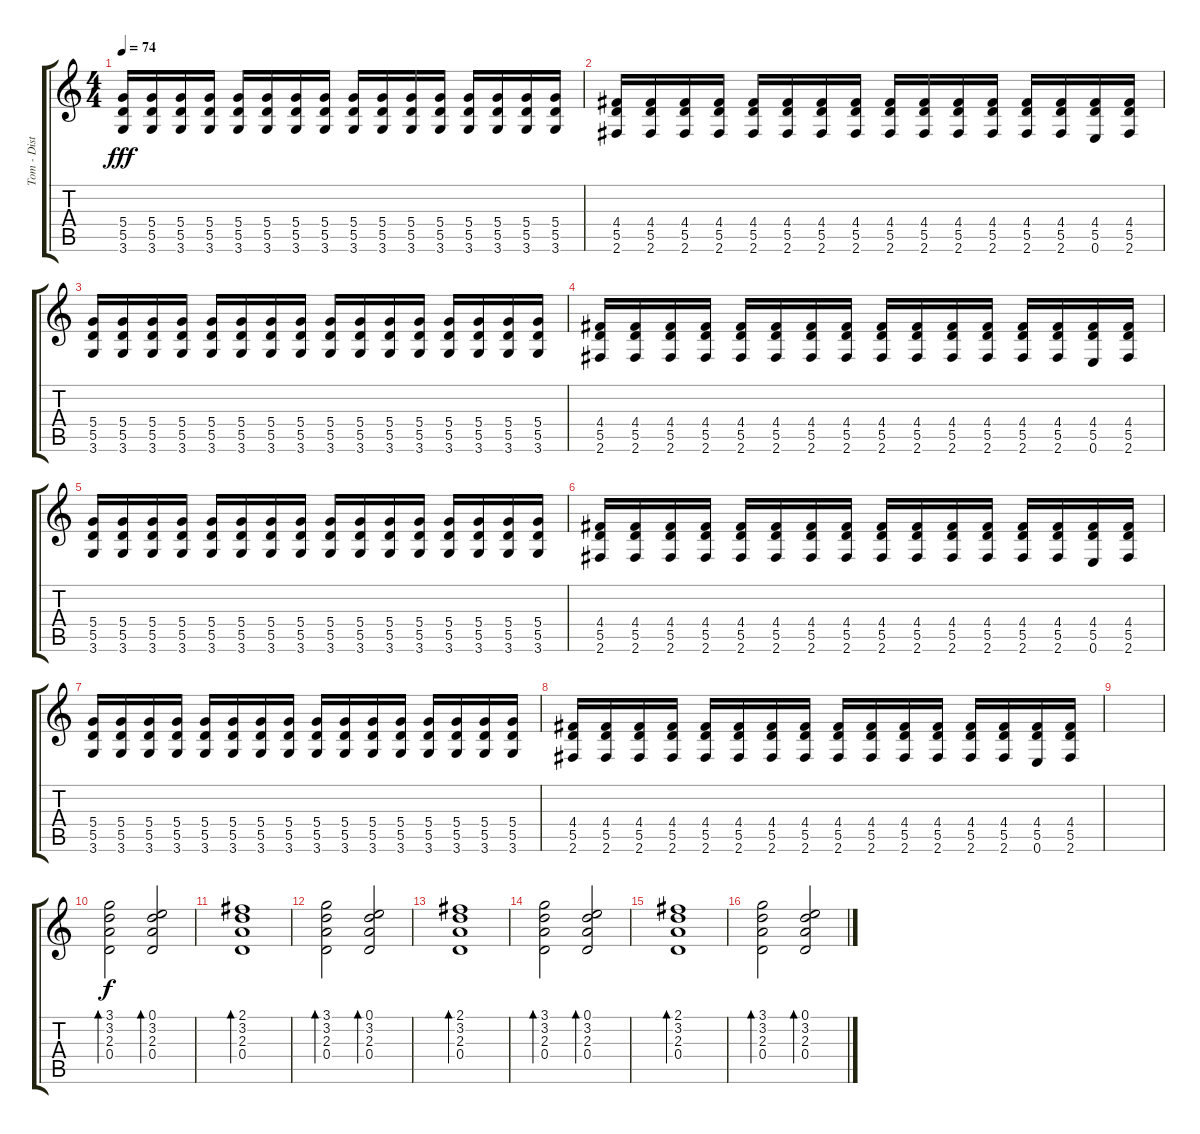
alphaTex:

\track ("Tom - Dist" "Tom - Dist") {instrument distortionguitar}
\staff {score tabs}
\tuning (E4 B3 G3 D3 A2 E2) {hide}
\ts (4 4)
\tempo 74
\clef g2
\ks c
(5.4 5.5 3.6).16{dy fff volume 16 balance 16 instrument distortionguitar} (5.4 5.5 3.6).16 (5.4 5.5 3.6).16 (5.4 5.5 3.6).16 (5.4 5.5 3.6).16 (5.4 5.5 3.6).16 (5.4 5.5 3.6).16 (5.4 5.5 3.6).16 (5.4 5.5 3.6).16 (5.4 5.5 3.6).16 (5.4 5.5 3.6).16 (5.4 5.5 3.6).16 (5.4 5.5 3.6).16 (5.4 5.5 3.6).16 (5.4 5.5 3.6).16 (5.4 5.5 3.6).16 |
(4.4 5.5 2.6).16 (4.4 5.5 2.6).16 (4.4 5.5 2.6).16 (4.4 5.5 2.6).16 (4.4 5.5 2.6).16 (4.4 5.5 2.6).16 (4.4 5.5 2.6).16 (4.4 5.5 2.6).16 (4.4 5.5 2.6).16 (4.4 5.5 2.6).16 (4.4 5.5 2.6).16 (4.4 5.5 2.6).16 (4.4 5.5 2.6).16 (4.4 5.5 2.6).16 (4.4 5.5 0.6).16 (4.4 5.5 2.6).16 |
(5.4 5.5 3.6).16 (5.4 5.5 3.6).16 (5.4 5.5 3.6).16 (5.4 5.5 3.6).16 (5.4 5.5 3.6).16 (5.4 5.5 3.6).16 (5.4 5.5 3.6).16 (5.4 5.5 3.6).16 (5.4 5.5 3.6).16 (5.4 5.5 3.6).16 (5.4 5.5 3.6).16 (5.4 5.5 3.6).16 (5.4 5.5 3.6).16 (5.4 5.5 3.6).16 (5.4 5.5 3.6).16 (5.4 5.5 3.6).16 |
(4.4 5.5 2.6).16 (4.4 5.5 2.6).16 (4.4 5.5 2.6).16 (4.4 5.5 2.6).16 (4.4 5.5 2.6).16 (4.4 5.5 2.6).16 (4.4 5.5 2.6).16 (4.4 5.5 2.6).16 (4.4 5.5 2.6).16 (4.4 5.5 2.6).16 (4.4 5.5 2.6).16 (4.4 5.5 2.6).16 (4.4 5.5 2.6).16 (4.4 5.5 2.6).16 (4.4 5.5 0.6).16 (4.4 5.5 2.6).16 |
(5.4 5.5 3.6).16 (5.4 5.5 3.6).16 (5.4 5.5 3.6).16 (5.4 5.5 3.6).16 (5.4 5.5 3.6).16 (5.4 5.5 3.6).16 (5.4 5.5 3.6).16 (5.4 5.5 3.6).16 (5.4 5.5 3.6).16 (5.4 5.5 3.6).16 (5.4 5.5 3.6).16 (5.4 5.5 3.6).16 (5.4 5.5 3.6).16 (5.4 5.5 3.6).16 (5.4 5.5 3.6).16 (5.4 5.5 3.6).16 |
(4.4 5.5 2.6).16 (4.4 5.5 2.6).16 (4.4 5.5 2.6).16 (4.4 5.5 2.6).16 (4.4 5.5 2.6).16 (4.4 5.5 2.6).16 (4.4 5.5 2.6).16 (4.4 5.5 2.6).16 (4.4 5.5 2.6).16 (4.4 5.5 2.6).16 (4.4 5.5 2.6).16 (4.4 5.5 2.6).16 (4.4 5.5 2.6).16 (4.4 5.5 2.6).16 (4.4 5.5 0.6).16 (4.4 5.5 2.6).16 |
(5.4 5.5 3.6).16 (5.4 5.5 3.6).16 (5.4 5.5 3.6).16 (5.4 5.5 3.6).16 (5.4 5.5 3.6).16 (5.4 5.5 3.6).16 (5.4 5.5 3.6).16 (5.4 5.5 3.6).16 (5.4 5.5 3.6).16 (5.4 5.5 3.6).16 (5.4 5.5 3.6).16 (5.4 5.5 3.6).16 (5.4 5.5 3.6).16 (5.4 5.5 3.6).16 (5.4 5.5 3.6).16 (5.4 5.5 3.6).16 |
(4.4 5.5 2.6).16 (4.4 5.5 2.6).16 (4.4 5.5 2.6).16 (4.4 5.5 2.6).16 (4.4 5.5 2.6).16 (4.4 5.5 2.6).16 (4.4 5.5 2.6).16 (4.4 5.5 2.6).16 (4.4 5.5 2.6).16 (4.4 5.5 2.6).16 (4.4 5.5 2.6).16 (4.4 5.5 2.6).16 (4.4 5.5 2.6).16 (4.4 5.5 2.6).16 (4.4 5.5 0.6).16 (4.4 5.5 2.6).16 |
|
(3.1 3.2 2.3 0.4).2{bd 120 dy f} (0.1 3.2 2.3 0.4).2{bd 120} |
(2.1 3.2 2.3 0.4).1{bd 120} |
(3.1 3.2 2.3 0.4).2{bd 120} (0.1 3.2 2.3 0.4).2{bd 120} |
(2.1 3.2 2.3 0.4).1{bd 120} |
(3.1 3.2 2.3 0.4).2{bd 120} (0.1 3.2 2.3 0.4).2{bd 120} |
(2.1 3.2 2.3 0.4).1{bd 120} |
(3.1 3.2 2.3 0.4).2{bd 120} (0.1 3.2 2.3 0.4).2{bd 120}
